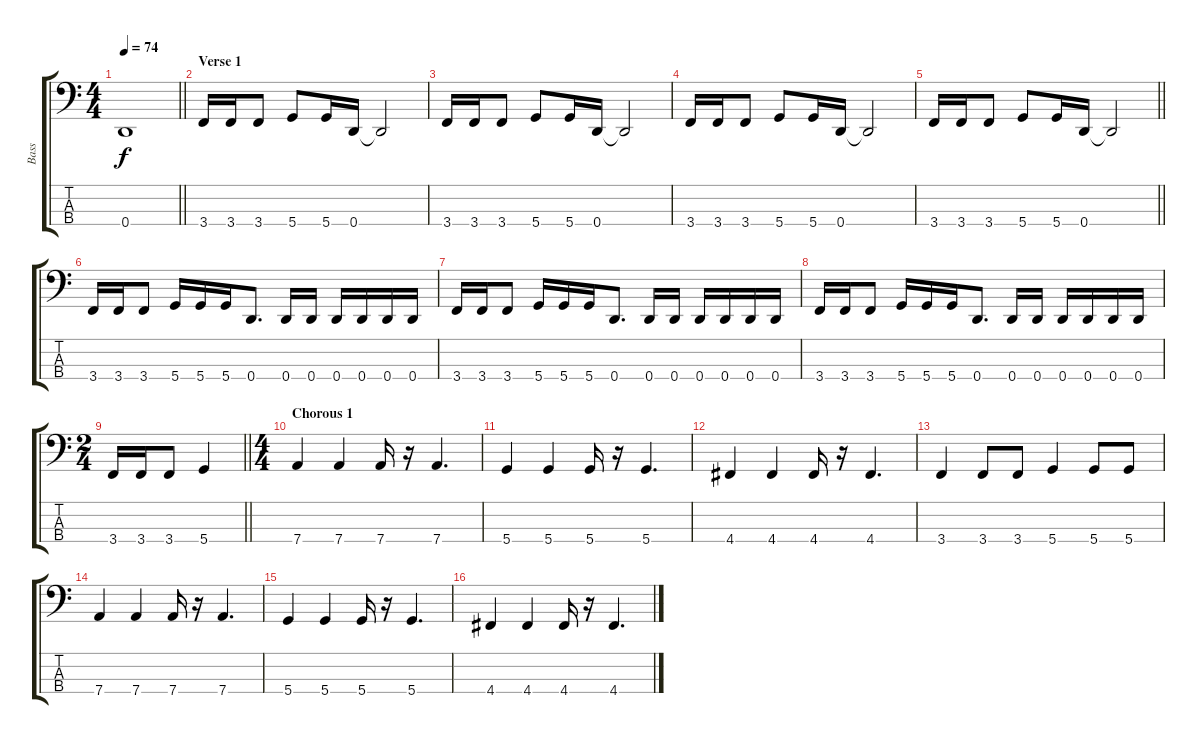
\track ("Bass" "Bass") {instrument electricbassfinger}
\staff {score tabs}
\tuning (G2 D2 A1 D1) {hide}
\ts (4 4)
\tempo 74
\clef f4
\barLineRight lightlight
\ks c
0.4{t}.1{dy f} |
\section ("" "Verse 1")
3.4.16 3.4.16 3.4.8 5.4.8 5.4.16 0.4.16 0.4{t}.2 |
3.4.16 3.4.16 3.4.8 5.4.8 5.4.16 0.4.16 0.4{t}.2 |
3.4.16 3.4.16 3.4.8 5.4.8 5.4.16 0.4.16 0.4{t}.2 |
\barLineRight lightlight
3.4.16 3.4.16 3.4.8 5.4.8 5.4.16 0.4.16 0.4{t}.2 |
\section ("" "")
3.4.16 3.4.16 3.4.8 5.4.16 5.4.16 5.4.16 0.4.8{d} 0.4.16 0.4.16 0.4.16 0.4.16 0.4.16 0.4.16 |
3.4.16 3.4.16 3.4.8 5.4.16 5.4.16 5.4.16 0.4.8{d} 0.4.16 0.4.16 0.4.16 0.4.16 0.4.16 0.4.16 |
3.4.16 3.4.16 3.4.8 5.4.16 5.4.16 5.4.16 0.4.8{d} 0.4.16 0.4.16 0.4.16 0.4.16 0.4.16 0.4.16 |
\ts (2 4)
\barLineRight lightlight
3.4.16 3.4.16 3.4.8 5.4.4 |
\ts (4 4)
\section ("" "Chorous 1")
7.4.4 7.4.4 7.4.16 r.16 7.4.4{d} |
5.4.4 5.4.4 5.4.16 r.16 5.4.4{d} |
4.4.4 4.4.4 4.4.16 r.16 4.4.4{d} |
3.4.4 3.4.8 3.4.8 5.4.4 5.4.8 5.4.8 |
7.4.4 7.4.4 7.4.16 r.16 7.4.4{d} |
5.4.4 5.4.4 5.4.16 r.16 5.4.4{d} |
4.4.4 4.4.4 4.4.16 r.16 4.4.4{d}
